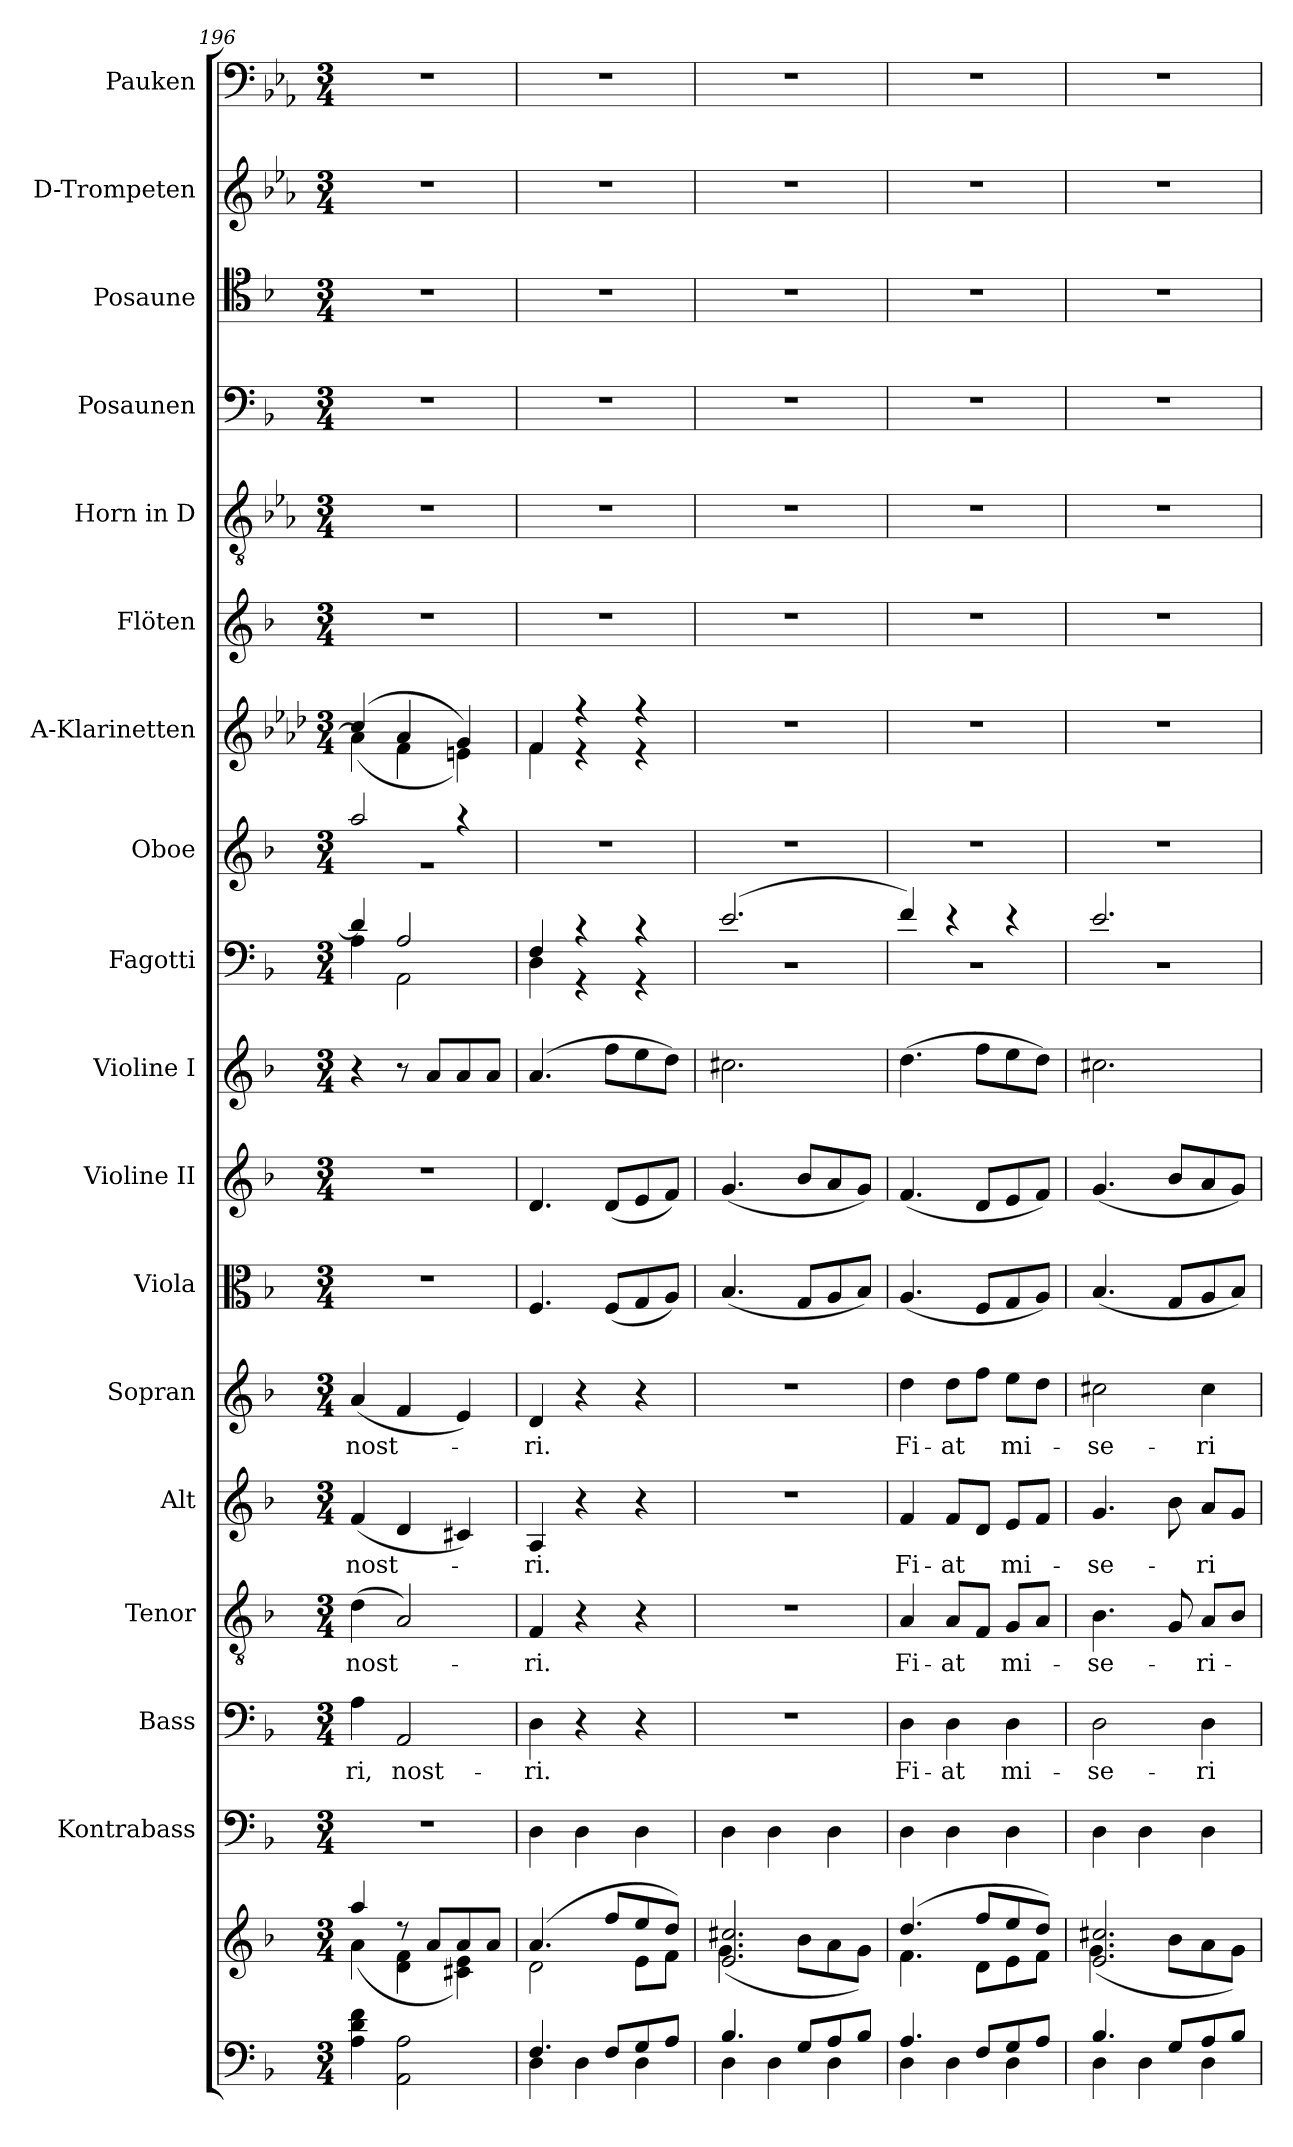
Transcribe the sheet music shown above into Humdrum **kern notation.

**kern	**kern	**kern	**kern	**text	**kern	**text	**kern	**text	**kern	**text	**kern	**kern	**kern	**kern	**kern	**kern	**kern	**kern	**kern	**kern	**kern	**kern
*part18	*part18	*part17	*part16	*part16	*part15	*part15	*part14	*part14	*part13	*part13	*part12	*part11	*part10	*part9	*part8	*part7	*part6	*part5	*part4	*part3	*part2	*part1
*staff19	*staff18	*staff17	*staff16	*staff16	*staff15	*staff15	*staff14	*staff14	*staff13	*staff13	*staff12	*staff11	*staff10	*staff9	*staff8	*staff7	*staff6	*staff5	*staff4	*staff3	*staff2	*staff1
*	*	*I"Kontrabass	*I"Bass	*	*I"Tenor	*	*I"Alt	*	*I"Sopran	*	*I"Viola	*I"Violine II	*I"Violine I	*I"Fagotti	*I"Oboe	*I"A-Klarinetten	*I"Flöten	*I"Horn in D	*I"Posaunen	*I"Posaune	*I"D-Trompeten	*I"Pauken
*	*	*I'Kb.	*I'B.	*	*I'T.	*	*I'A.	*	*I'S.	*	*I'Vla.	*I'Vl. II	*I'Vl. I	*I'Fg.	*I'Ob.	*I'A Kl.	*I'Fl.	*	*I'Pos.	*I'Pos.	*I'D Trp.	*I'Pk.
*clefF4	*clefG2	*clefF4	*clefF4	*	*clefGv2	*	*clefG2	*	*clefG2	*	*clefC3	*clefG2	*clefG2	*clefF4	*clefG2	*clefG2	*clefG2	*clefGv2	*clefF4	*clefC4	*clefG2	*clefF4
*	*	*ITrd7c12	*	*	*	*	*	*	*	*	*	*	*	*	*	*ITrd2c3	*	*ITrd-1c-2	*	*	*ITrd-1c-2	*ITrd-1c-2
*k[b-]	*k[b-]	*k[b-]	*k[b-]	*	*k[b-]	*	*k[b-]	*	*k[b-]	*	*k[b-]	*k[b-]	*k[b-]	*k[b-]	*k[b-]	*k[b-]	*k[b-]	*k[b-]	*k[b-]	*k[b-]	*k[b-]	*k[b-]
*F:	*F:	*F:	*F:	*	*F:	*	*F:	*	*F:	*	*F:	*F:	*F:	*F:	*F:	*F:	*F:	*F:	*F:	*F:	*F:	*F:
*M3/4	*M3/4	*M3/4	*M3/4	*	*M3/4	*	*M3/4	*	*M3/4	*	*M3/4	*M3/4	*M3/4	*M3/4	*M3/4	*M3/4	*M3/4	*M3/4	*M3/4	*M3/4	*M3/4	*M3/4
=196	=196	=196	=196	=196	=196	=196	=196	=196	=196	=196	=196	=196	=196	=196	=196	=196	=196	=196	=196	=196	=196	=196
*	*^	*	*	*	*	*	*	*	*	*	*	*	*	*	*^	*	*	*	*	*	*	*
!	!	!	!	!	!LO:LY:b	!	!LO:LY:b	!	!LO:LY:b	!	!LO:LY:b	!	!	!	!	!	!LO:N:vis=1	!	!	!	!	!	!	!
*	*	*	*	*	*	*	*	*	*	*	*	*	*	*	*^	*	*	*^	*	*	*	*	*	*
4A\ 4d\ 4f\	4aa/	(<4a\	2.r	4A\	-ri,	(>4d\	nost-	(<4f/	nost-	(<4a/	nost-	2.r	2.r	4r	4d/]	4A\	2aa/	2.rg	(4a/	(<4f\]	2.r	2.r	2.r	2.r	2.r	2.r
!	!	!	!	!	!LO:LY:b	!	!	!	!	!	!	!	!	!	!	!	!	!	!	!	!	!	!	!	!	!
2AA\ 2A\	8rdd	4d\ 4f\	.	2AA/	nost-	2A/)	.	4d/	.	4f/	.	.	.	8r	2A/	2AA\	.	.	4f/	4d\	.	.	.	.	.	.
.	8a/L	.	.	.	.	.	.	.	.	.	.	.	.	8a/L	.	.	.	.	.	.	.	.	.	.	.	.
.	8a/	4c#X\ 4e\)	.	.	.	.	.	4c#X/)	.	4e/)	.	.	.	8a/	.	.	4raa	.	4e/)	4c#X\)	.	.	.	.	.	.
.	8a/J	.	.	.	.	.	.	.	.	.	.	.	.	8a/J	.	.	.	.	.	.	.	.	.	.	.	.
*	*	*	*	*	*	*	*	*	*	*	*	*	*	*	*	*	*v	*v	*	*	*	*	*	*	*	*
=197	=197	=197	=197	=197	=197	=197	=197	=197	=197	=197	=197	=197	=197	=197	=197	=197	=197	=197	=197	=197	=197	=197	=197	=197	=197
*^	*	*	*	*	*	*	*	*	*	*	*	*	*	*	*	*	*	*	*	*	*	*	*	*	*
!	!	!	!	!	!	!LO:LY:b	!	!LO:LY:b	!	!LO:LY:b	!	!LO:LY:b	!	!	!	!	!	!	!	!	!	!	!	!	!	!
4.F/	4D\	(4.a/	2d\	4DD\	4D\	-ri.	4F/	-ri.	4A/	-ri.	4d/	-ri.	4.F/	4.d/	(4.a/	4F/	4D\	2.r	4d/	4d\	2.r	2.r	2.r	2.r	2.r	2.r
.	4D\	.	.	4DD\	4r	.	4r	.	4r	.	4r	.	.	.	.	4r	4r	.	4r	4r	.	.	.	.	.	.
8F/L	.	8ff/L	.	.	.	.	.	.	.	.	.	.	(<8F/L	(<8d/L	8ff\L	.	.	.	.	.	.	.	.	.	.	.
8G/	4D\	8ee/	8e\L	4DD\	4r	.	4r	.	4r	.	4r	.	8G/	8e/	8ee\	4r	4r	.	4r	4r	.	.	.	.	.	.
8A/J	.	8dd/J)	8f\J	.	.	.	.	.	.	.	.	.	8A/J)	8f/J)	8dd\J)	.	.	.	.	.	.	.	.	.	.	.
*	*	*	*	*	*	*	*	*	*	*	*	*	*	*	*	*	*	*	*v	*v	*	*	*	*	*	*
=198	=198	=198	=198	=198	=198	=198	=198	=198	=198	=198	=198	=198	=198	=198	=198	=198	=198	=198	=198	=198	=198	=198	=198	=198	=198
!	!	!	!	!	!	!	!	!	!	!	!	!	!	!	!	!	!LO:N:vis=1	!	!	!	!	!	!	!	!
4.B-/	4D\	2.e/ 2.cc#X/	(<4.g\	4DD\	2.r	.	2.r	.	2.r	.	2.r	.	(<4.B-/	(<4.g/	2.cc#X\	(2.e/	2.r	2.r	2.r	2.r	2.r	2.r	2.r	2.r	2.r
.	4D\	.	.	4DD\	.	.	.	.	.	.	.	.	.	.	.	.	.	.	.	.	.	.	.	.	.
8G/L	.	.	8b-\L	.	.	.	.	.	.	.	.	.	8G/L	8b-/L	.	.	.	.	.	.	.	.	.	.	.
8A/	4D\	.	8a\	4DD\	.	.	.	.	.	.	.	.	8A/	8a/	.	.	.	.	.	.	.	.	.	.	.
8B-/J	.	.	8g\J)	.	.	.	.	.	.	.	.	.	8B-/J)	8g/J)	.	.	.	.	.	.	.	.	.	.	.
!!LO:PB:g=z
=199	=199	=199	=199	=199	=199	=199	=199	=199	=199	=199	=199	=199	=199	=199	=199	=199	=199	=199	=199	=199	=199	=199	=199	=199	=199
!	!	!	!	!	!	!LO:LY:b	!	!LO:LY:b	!	!LO:LY:b	!	!LO:LY:b	!	!	!	!	!LO:N:vis=1	!	!	!	!	!	!	!	!
4.A/	4D\	(4.dd/	4.f\	4DD\	4D\	Fi-	4A/	Fi-	4f/	Fi-	4dd\	Fi-	(<4.A/	(<4.f/	(>4.dd\	4f/)	2.r	2.r	2.r	2.r	2.r	2.r	2.r	2.r	2.r
!	!	!	!	!	!	!LO:LY:b	!	!LO:LY:b	!	!LO:LY:b	!	!LO:LY:b	!	!	!	!	!	!	!	!	!	!	!	!	!
.	4D\	.	.	4DD\	4D\	-at	8A/L	-at	8f/L	-at	8dd\L	-at	.	.	.	4rd	.	.	.	.	.	.	.	.	.
8F/L	.	8ff/L	8d\L	.	.	.	8F/J	.	8d/J	.	8ff\J	.	8F/L	8d/L	8ff\L	.	.	.	.	.	.	.	.	.	.
!	!	!	!	!	!	!LO:LY:b	!	!LO:LY:b	!	!LO:LY:b	!	!LO:LY:b	!	!	!	!	!	!	!	!	!	!	!	!	!
8G/	4D\	8ee/	8e\	4DD\	4D\	mi-	8G/L	mi-	8e/L	mi-	8ee\L	mi-	8G/	8e/	8ee\	4rd	.	.	.	.	.	.	.	.	.
8A/J	.	8dd/J)	8f\J	.	.	.	8A/J	.	8f/J	.	8dd\J	.	8A/J)	8f/J)	8dd\J)	.	.	.	.	.	.	.	.	.	.
=200	=200	=200	=200	=200	=200	=200	=200	=200	=200	=200	=200	=200	=200	=200	=200	=200	=200	=200	=200	=200	=200	=200	=200	=200	=200
!	!	!	!	!	!	!LO:LY:b	!	!LO:LY:b	!	!LO:LY:b	!	!LO:LY:b	!	!	!	!	!LO:N:vis=1	!	!	!	!	!	!	!	!
4.B-/	4D\	2.e/ 2.cc#X/	(<4.g\	4DD\	2D\	-se-	4.B-\	-se-	4.g/	-se-	2cc#X\	-se-	(<4.B-/	(<4.g/	2.cc#X\	2.e/	2.r	2.r	2.r	2.r	2.r	2.r	2.r	2.r	2.r
.	4D\	.	.	4DD\	.	.	.	.	.	.	.	.	.	.	.	.	.	.	.	.	.	.	.	.	.
8G/L	.	.	8b-\L	.	.	.	8G/	.	8b-\	.	.	.	8G/L	8b-/L	.	.	.	.	.	.	.	.	.	.	.
!	!	!	!	!	!	!LO:LY:b	!	!LO:LY:b	!	!LO:LY:b	!	!LO:LY:b	!	!	!	!	!	!	!	!	!	!	!	!	!
8A/	4D\	.	8a\	4DD\	4D\	-ri-	8A/L	-ri-	8a/L	-ri	4cc#\	-ri-	8A/	8a/	.	.	.	.	.	.	.	.	.	.	.
8B-/J	.	.	8g\J)	.	.	.	8B-/J	.	8g/J	.	.	.	8B-/J)	8g/J)	.	.	.	.	.	.	.	.	.	.	.
*v	*v	*	*	*	*	*	*	*	*	*	*	*	*	*	*	*v	*v	*	*	*	*	*	*	*	*
*	*v	*v	*	*	*	*	*	*	*	*	*	*	*	*	*	*	*	*	*	*	*	*	*
=	=	=	=	=	=	=	=	=	=	=	=	=	=	=	=	=	=	=	=	=	=	=
*-	*-	*-	*-	*-	*-	*-	*-	*-	*-	*-	*-	*-	*-	*-	*-	*-	*-	*-	*-	*-	*-	*-
